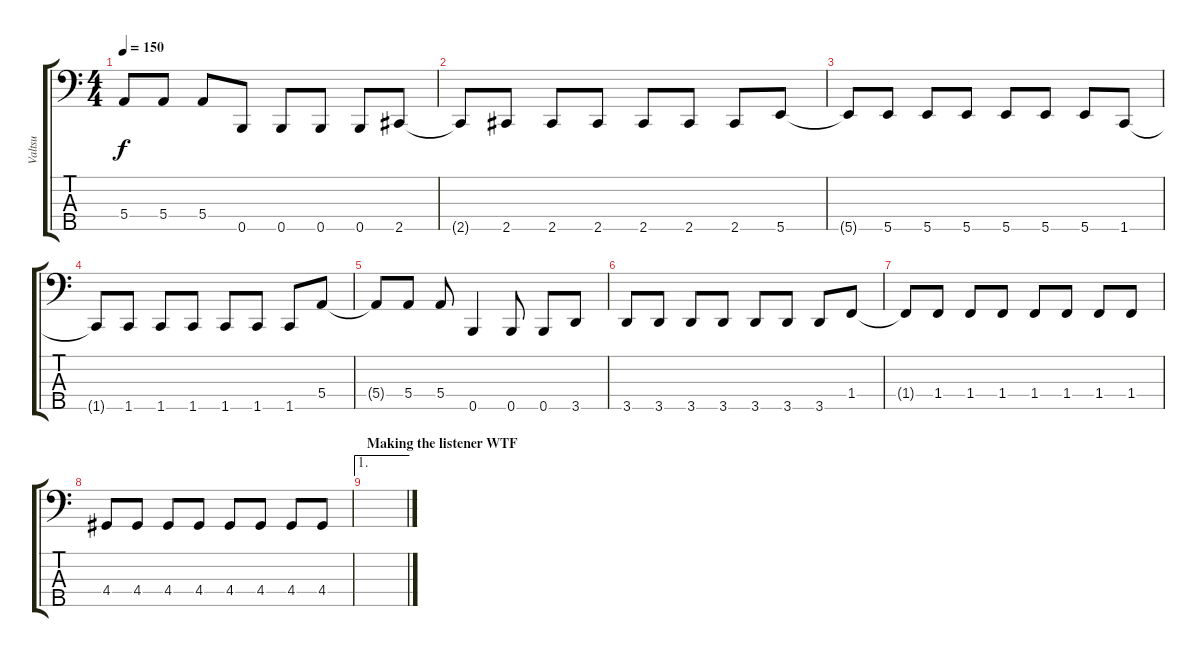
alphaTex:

\track ("Valtsu" "Valtsu") {instrument slapbass2}
\staff {score tabs}
\tuning (G2 D2 A1 E1 B0) {hide}
\ts (4 4)
\tempo 150
\clef f4
\ks c
5.4{t}.8{dy f} 5.4.8 5.4.8 0.5.8 0.5.8 0.5.8 0.5.8 2.5.8 |
2.5{t}.8 2.5.8 2.5.8 2.5.8 2.5.8 2.5.8 2.5.8 5.5.8 |
5.5{t}.8 5.5.8 5.5.8 5.5.8 5.5.8 5.5.8 5.5.8 1.5.8 |
1.5{t}.8 1.5.8 1.5.8 1.5.8 1.5.8 1.5.8 1.5.8 5.4.8 |
5.4{t}.8 5.4.8 5.4.8 0.5.4 0.5.8 0.5.8 3.5.8 |
3.5.8 3.5.8 3.5.8 3.5.8 3.5.8 3.5.8 3.5.8 1.4.8 |
1.4{t}.8 1.4.8 1.4.8 1.4.8 1.4.8 1.4.8 1.4.8 1.4.8 |
4.4.8 4.4.8 4.4.8 4.4.8 4.4.8 4.4.8 4.4.8 4.4.8 |
\ae 1
\section ("" "Making the listener WTF")
